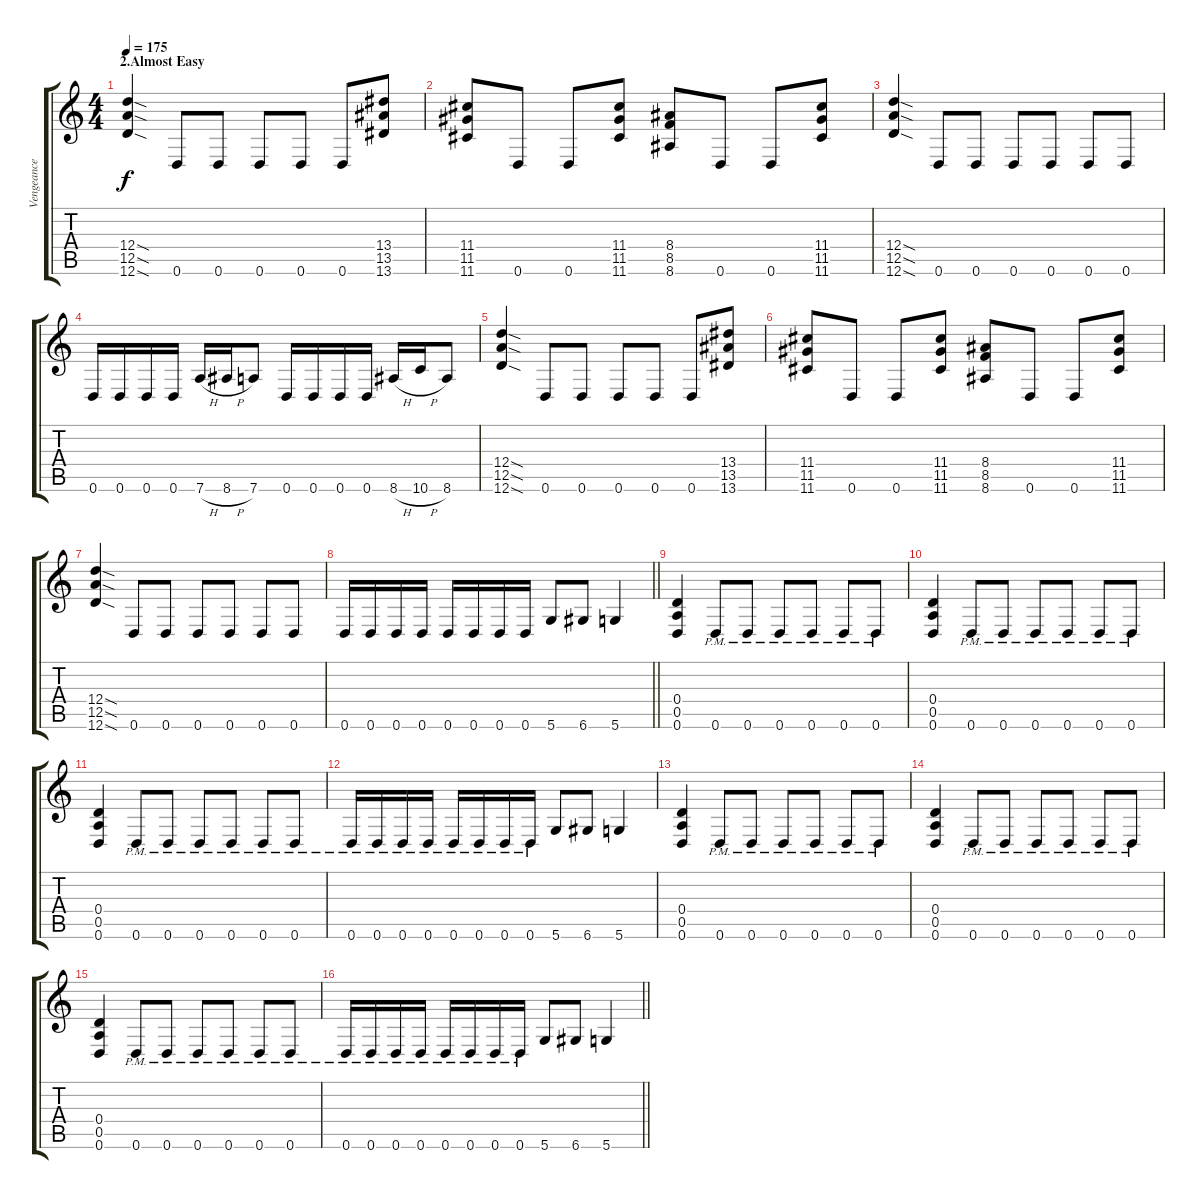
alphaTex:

\track ("Vengeance" "Vengeance") {instrument distortionguitar}
\staff {score tabs}
\tuning (E4 B3 G3 D3 A2 D2) {hide}
\ts (4 4)
\section ("" "2.Almost Easy")
\tempo 175
\clef g2
\ks c
(12.4{sod} 12.5{sod} 12.6{sod}).4{dy f balance 0} 0.6.8 0.6.8 0.6.8 0.6.8 0.6.8 (13.4 13.5 13.6).8 |
(11.4 11.5 11.6).8 0.6.8 0.6.8 (11.4 11.5 11.6).8 (8.4 8.5 8.6).8 0.6.8 0.6.8 (11.4 11.5 11.6).8 |
(12.4{sod} 12.5{sod} 12.6{sod}).4 0.6.8 0.6.8 0.6.8 0.6.8 0.6.8 0.6.8 |
0.6.16 0.6.16 0.6.16 0.6.16 7.6{h}.16 8.6{h}.16 7.6.8 0.6.16 0.6.16 0.6.16 0.6.16 8.6{h}.16 10.6{h}.16 8.6.8 |
(12.4{sod} 12.5{sod} 12.6{sod}).4 0.6.8 0.6.8 0.6.8 0.6.8 0.6.8 (13.4 13.5 13.6).8 |
(11.4 11.5 11.6).8 0.6.8 0.6.8 (11.4 11.5 11.6).8 (8.4 8.5 8.6).8 0.6.8 0.6.8 (11.4 11.5 11.6).8 |
(12.4{sod} 12.5{sod} 12.6{sod}).4 0.6.8 0.6.8 0.6.8 0.6.8 0.6.8 0.6.8 |
\barLineRight lightlight
0.6.16 0.6.16 0.6.16 0.6.16 0.6.16 0.6.16 0.6.16 0.6.16 5.6.8 6.6.8 5.6.4 |
(0.4 0.5 0.6).4 0.6{pm}.8 0.6{pm}.8 0.6{pm}.8 0.6{pm}.8 0.6{pm}.8 0.6{pm}.8 |
(0.4 0.5 0.6).4 0.6{pm}.8 0.6{pm}.8 0.6{pm}.8 0.6{pm}.8 0.6{pm}.8 0.6{pm}.8 |
(0.4 0.5 0.6).4 0.6{pm}.8 0.6{pm}.8 0.6{pm}.8 0.6{pm}.8 0.6{pm}.8 0.6{pm}.8 |
0.6{pm}.16 0.6{pm}.16 0.6{pm}.16 0.6{pm}.16 0.6{pm}.16 0.6{pm}.16 0.6{pm}.16 0.6{pm}.16 5.6.8 6.6.8 5.6.4 |
(0.4 0.5 0.6).4 0.6{pm}.8 0.6{pm}.8 0.6{pm}.8 0.6{pm}.8 0.6{pm}.8 0.6{pm}.8 |
(0.4 0.5 0.6).4 0.6{pm}.8 0.6{pm}.8 0.6{pm}.8 0.6{pm}.8 0.6{pm}.8 0.6{pm}.8 |
(0.4 0.5 0.6).4 0.6{pm}.8 0.6{pm}.8 0.6{pm}.8 0.6{pm}.8 0.6{pm}.8 0.6{pm}.8 |
\barLineRight lightlight
0.6{pm}.16 0.6{pm}.16 0.6{pm}.16 0.6{pm}.16 0.6{pm}.16 0.6{pm}.16 0.6{pm}.16 0.6{pm}.16 5.6.8 6.6.8 5.6.4
